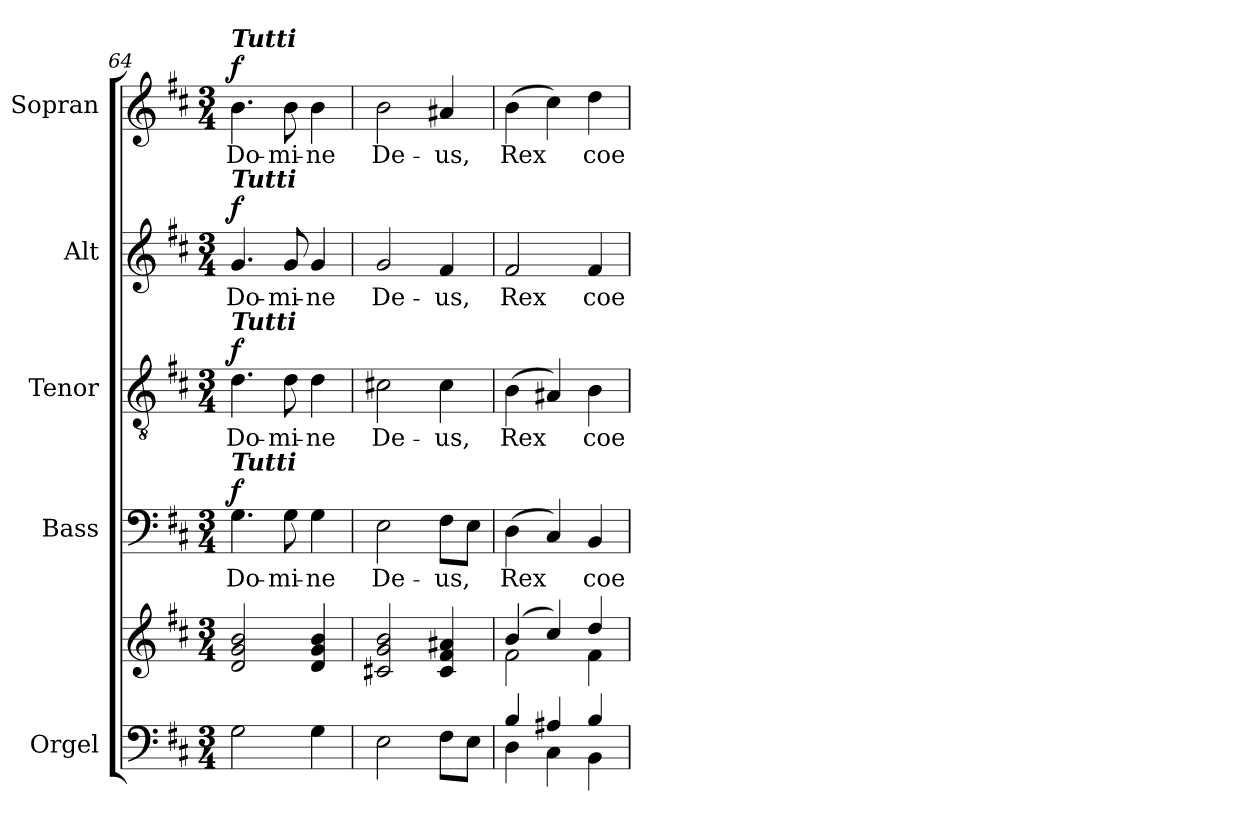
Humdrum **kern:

**kern	**kern	**kern	**text	**dynam	**kern	**text	**dynam	**kern	**text	**dynam	**kern	**text	**dynam
*part5	*part5	*part4	*part4	*part4	*part3	*part3	*part3	*part2	*part2	*part2	*part1	*part1	*part1
*staff6	*staff5	*staff4	*staff4	*staff4	*staff3	*staff3	*staff3	*staff2	*staff2	*staff2	*staff1	*staff1	*staff1
*I"Orgel	*	*I"Bass	*	*	*I"Tenor	*	*	*I"Alt	*	*	*I"Sopran	*	*
*I'Org.	*	*I'B.	*	*	*I'T.	*	*	*I'A.	*	*	*I'S.	*	*
*clefF4	*clefG2	*clefF4	*	*	*clefGv2	*	*	*clefG2	*	*	*clefG2	*	*
*k[f#c#]	*k[f#c#]	*k[f#c#]	*	*	*k[f#c#]	*	*	*k[f#c#]	*	*	*k[f#c#]	*	*
*D:	*D:	*D:	*	*	*D:	*	*	*D:	*	*	*D:	*	*
*M3/4	*M3/4	*M3/4	*	*	*M3/4	*	*	*M3/4	*	*	*M3/4	*	*
=64	=64	=64	=64	=64	=64	=64	=64	=64	=64	=64	=64	=64	=64
!	!	!	!	!	!	!	!	!	!	!	!LO:TX:a:Bi:t=Tutti	!	!
!	!	!	!	!	!	!	!	!LO:TX:a:Bi:t=Tutti	!	!	!	!	!
!	!	!	!	!	!LO:TX:a:Bi:t=Tutti	!	!	!	!	!	!	!	!
!	!	!LO:TX:a:Bi:t=Tutti	!	!	!	!	!	!	!	!	!	!	!
!	!	!	!	!LO:DY:a	!	!	!LO:DY:a	!	!	!LO:DY:a	!	!	!LO:DY:a
2G\	2d/ 2g/ 2b/	4.G\	Do-	f	4.d\	Do-	f	4.g/	Do-	f	4.b\	Do-	f
.	.	8G\	-mi-	.	8d\	-mi-	.	8g/	-mi-	.	8b\	-mi-	.
4G\	4d/ 4g/ 4b/	4G\	-ne	.	4d\	-ne	.	4g/	-ne	.	4b\	-ne	.
=65	=65	=65	=65	=65	=65	=65	=65	=65	=65	=65	=65	=65	=65
2E\	2c#X/ 2g/ 2b/	2E\	De-	.	2c#X\	De-	.	2g/	De-	.	2b\	De-	.
8F#\L	4c#/ 4f#/ 4a#X/	8F#\L	-us,	.	4c#\	-us,	.	4f#/	-us,	.	4a#X/	-us,	.
8E\J	.	8E\J	.	.	.	.	.	.	.	.	.	.	.
=66	=66	=66	=66	=66	=66	=66	=66	=66	=66	=66	=66	=66	=66
*^	*^	*	*	*	*	*	*	*	*	*	*	*	*
4B/	4D\	(4b/	2f#\	(4D\	Rex	.	(4B\	Rex	.	2f#/	Rex	.	(4b\	Rex	.
4A#X/	4C#\	4cc#/)	.	4C#/)	.	.	4A#X/)	.	.	.	.	.	4cc#\)	.	.
4B/	4BB\	4dd/	4f#\	4BB/	coe-	.	4B\	coe-	.	4f#/	coe-	.	4dd\	coe-	.
*v	*v	*	*	*	*	*	*	*	*	*	*	*	*	*	*
*	*v	*v	*	*	*	*	*	*	*	*	*	*	*	*
=	=	=	=	=	=	=	=	=	=	=	=	=	=
*-	*-	*-	*-	*-	*-	*-	*-	*-	*-	*-	*-	*-	*-
